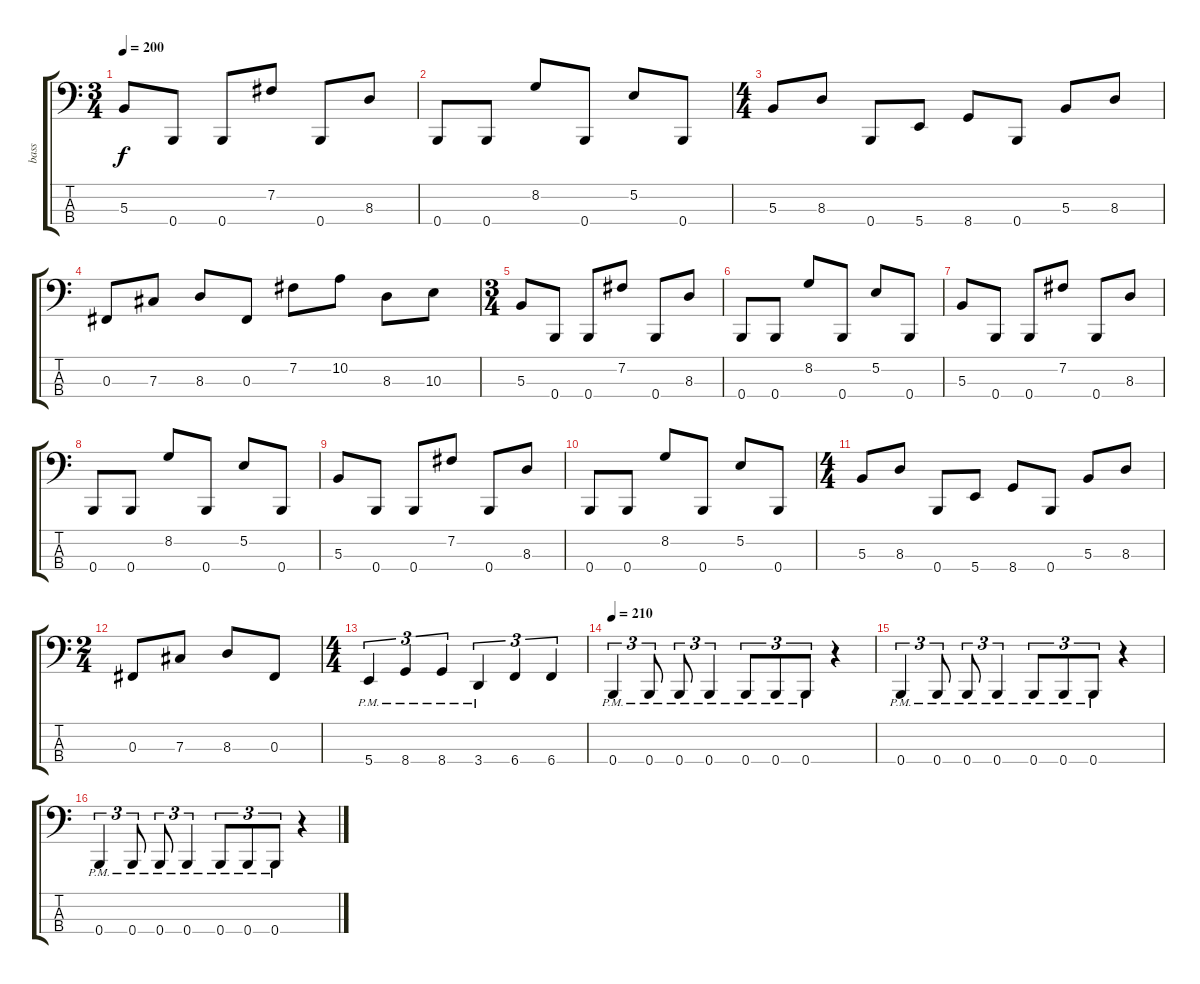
\track ("bass" "bass") {instrument electricbasspick}
\staff {score tabs}
\tuning (E2 B1 Gb1 B0) {hide}
\ts (3 4)
\tempo 200
\clef f4
\ks c
5.3.8{dy f} 0.4.8 0.4.8 7.2.8 0.4.8 8.3.8 |
0.4.8 0.4.8 8.2.8 0.4.8 5.2.8 0.4.8 |
\ts (4 4)
5.3.8 8.3.8 0.4.8 5.4.8 8.4.8 0.4.8 5.3.8 8.3.8 |
0.3.8 7.3.8 8.3.8 0.3.8 7.2.8 10.2.8 8.3.8 10.3.8 |
\ts (3 4)
5.3.8 0.4.8 0.4.8 7.2.8 0.4.8 8.3.8 |
0.4.8 0.4.8 8.2.8 0.4.8 5.2.8 0.4.8 |
5.3.8 0.4.8 0.4.8 7.2.8 0.4.8 8.3.8 |
0.4.8 0.4.8 8.2.8 0.4.8 5.2.8 0.4.8 |
5.3.8 0.4.8 0.4.8 7.2.8 0.4.8 8.3.8 |
0.4.8 0.4.8 8.2.8 0.4.8 5.2.8 0.4.8 |
\ts (4 4)
5.3.8 8.3.8 0.4.8 5.4.8 8.4.8 0.4.8 5.3.8 8.3.8 |
\ts (2 4)
0.3.8 7.3.8 8.3.8 0.3.8 |
\ts (4 4)
5.4{pm}.4{tu (3 2)} 8.4{pm}.4{tu (3 2)} 8.4{pm}.4{tu (3 2)} 3.4{pm}.4{tu (3 2)} 6.4.4{tu (3 2)} 6.4.4{tu (3 2)} |
\tempo 210
0.4{pm}.4{tu (3 2)} 0.4{pm}.8{tu (3 2)} 0.4{pm}.8{tu (3 2)} 0.4{pm}.4{tu (3 2)} 0.4{pm}.8{tu (3 2)} 0.4{pm}.8{tu (3 2)} 0.4{pm}.8{tu (3 2)} r.4 |
0.4{pm}.4{tu (3 2)} 0.4{pm}.8{tu (3 2)} 0.4{pm}.8{tu (3 2)} 0.4{pm}.4{tu (3 2)} 0.4{pm}.8{tu (3 2)} 0.4{pm}.8{tu (3 2)} 0.4{pm}.8{tu (3 2)} r.4 |
0.4{pm}.4{tu (3 2)} 0.4{pm}.8{tu (3 2)} 0.4{pm}.8{tu (3 2)} 0.4{pm}.4{tu (3 2)} 0.4{pm}.8{tu (3 2)} 0.4{pm}.8{tu (3 2)} 0.4{pm}.8{tu (3 2)} r.4
